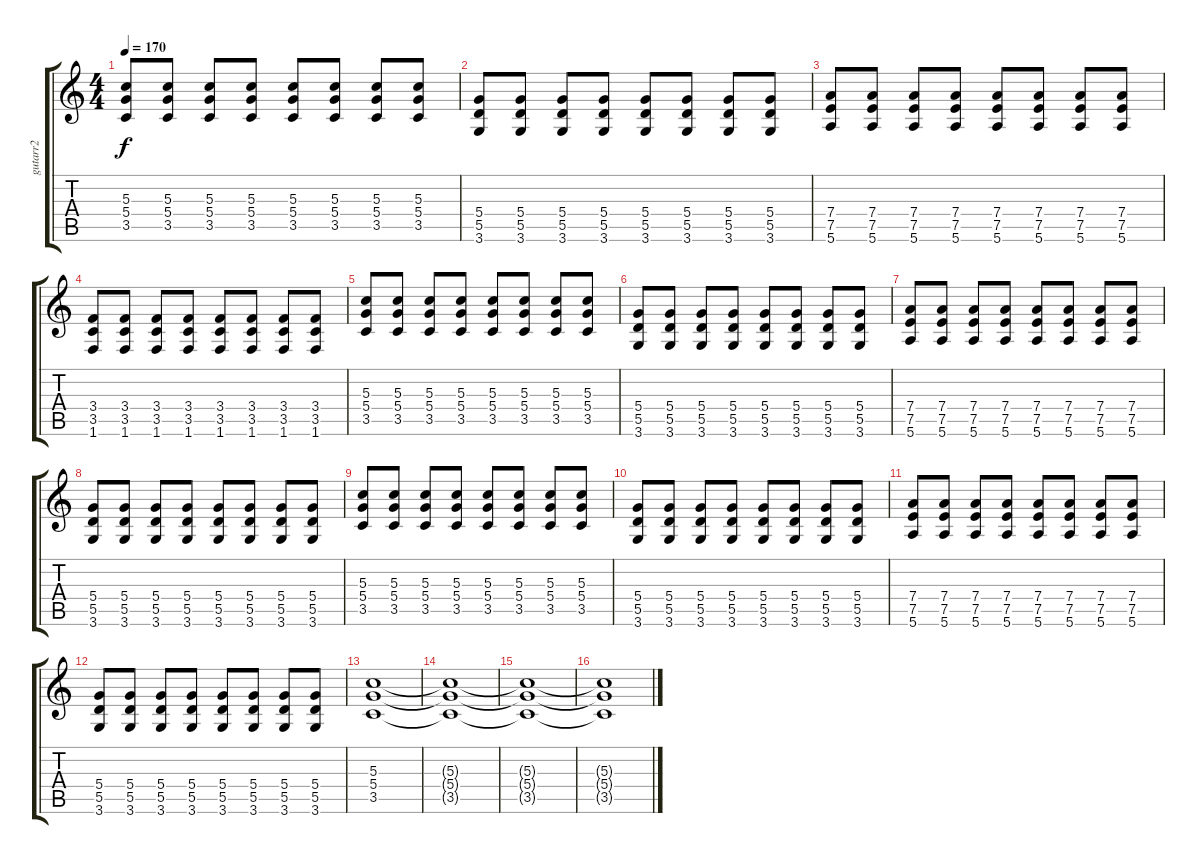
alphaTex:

\track ("gutarr2" "gutarr2") {instrument acousticguitarnylon}
\staff {score tabs}
\tuning (E4 B3 G3 D3 A2 E2) {hide}
\ts (4 4)
\tempo 170
\clef g2
\ks c
(5.3 5.4 3.5).8{dy f} (5.3 5.4 3.5).8 (5.3 5.4 3.5).8 (5.3 5.4 3.5).8 (5.3 5.4 3.5).8 (5.3 5.4 3.5).8 (5.3 5.4 3.5).8 (5.3 5.4 3.5).8 |
(5.4 5.5 3.6).8 (5.4 5.5 3.6).8 (5.4 5.5 3.6).8 (5.4 5.5 3.6).8 (5.4 5.5 3.6).8 (5.4 5.5 3.6).8 (5.4 5.5 3.6).8 (5.4 5.5 3.6).8 |
(7.4 7.5 5.6).8 (7.4 7.5 5.6).8 (7.4 7.5 5.6).8 (7.4 7.5 5.6).8 (7.4 7.5 5.6).8 (7.4 7.5 5.6).8 (7.4 7.5 5.6).8 (7.4 7.5 5.6).8 |
(3.4 3.5 1.6).8 (3.4 3.5 1.6).8 (3.4 3.5 1.6).8 (3.4 3.5 1.6).8 (3.4 3.5 1.6).8 (3.4 3.5 1.6).8 (3.4 3.5 1.6).8 (3.4 3.5 1.6).8 |
(5.3 5.4 3.5).8 (5.3 5.4 3.5).8 (5.3 5.4 3.5).8 (5.3 5.4 3.5).8 (5.3 5.4 3.5).8 (5.3 5.4 3.5).8 (5.3 5.4 3.5).8 (5.3 5.4 3.5).8 |
(5.4 5.5 3.6).8 (5.4 5.5 3.6).8 (5.4 5.5 3.6).8 (5.4 5.5 3.6).8 (5.4 5.5 3.6).8 (5.4 5.5 3.6).8 (5.4 5.5 3.6).8 (5.4 5.5 3.6).8 |
(7.4 7.5 5.6).8 (7.4 7.5 5.6).8 (7.4 7.5 5.6).8 (7.4 7.5 5.6).8 (7.4 7.5 5.6).8 (7.4 7.5 5.6).8 (7.4 7.5 5.6).8 (7.4 7.5 5.6).8 |
(5.4 5.5 3.6).8 (5.4 5.5 3.6).8 (5.4 5.5 3.6).8 (5.4 5.5 3.6).8 (5.4 5.5 3.6).8 (5.4 5.5 3.6).8 (5.4 5.5 3.6).8 (5.4 5.5 3.6).8 |
(5.3 5.4 3.5).8 (5.3 5.4 3.5).8 (5.3 5.4 3.5).8 (5.3 5.4 3.5).8 (5.3 5.4 3.5).8 (5.3 5.4 3.5).8 (5.3 5.4 3.5).8 (5.3 5.4 3.5).8 |
(5.4 5.5 3.6).8 (5.4 5.5 3.6).8 (5.4 5.5 3.6).8 (5.4 5.5 3.6).8 (5.4 5.5 3.6).8 (5.4 5.5 3.6).8 (5.4 5.5 3.6).8 (5.4 5.5 3.6).8 |
(7.4 7.5 5.6).8 (7.4 7.5 5.6).8 (7.4 7.5 5.6).8 (7.4 7.5 5.6).8 (7.4 7.5 5.6).8 (7.4 7.5 5.6).8 (7.4 7.5 5.6).8 (7.4 7.5 5.6).8 |
(5.4 5.5 3.6).8 (5.4 5.5 3.6).8 (5.4 5.5 3.6).8 (5.4 5.5 3.6).8 (5.4 5.5 3.6).8 (5.4 5.5 3.6).8 (5.4 5.5 3.6).8 (5.4 5.5 3.6).8 |
(5.3 5.4 3.5).1 |
(5.3{t} 5.4{t} 3.5{t}).1 |
(5.3{t} 5.4{t} 3.5{t}).1 |
(5.3{t} 5.4{t} 3.5{t}).1
